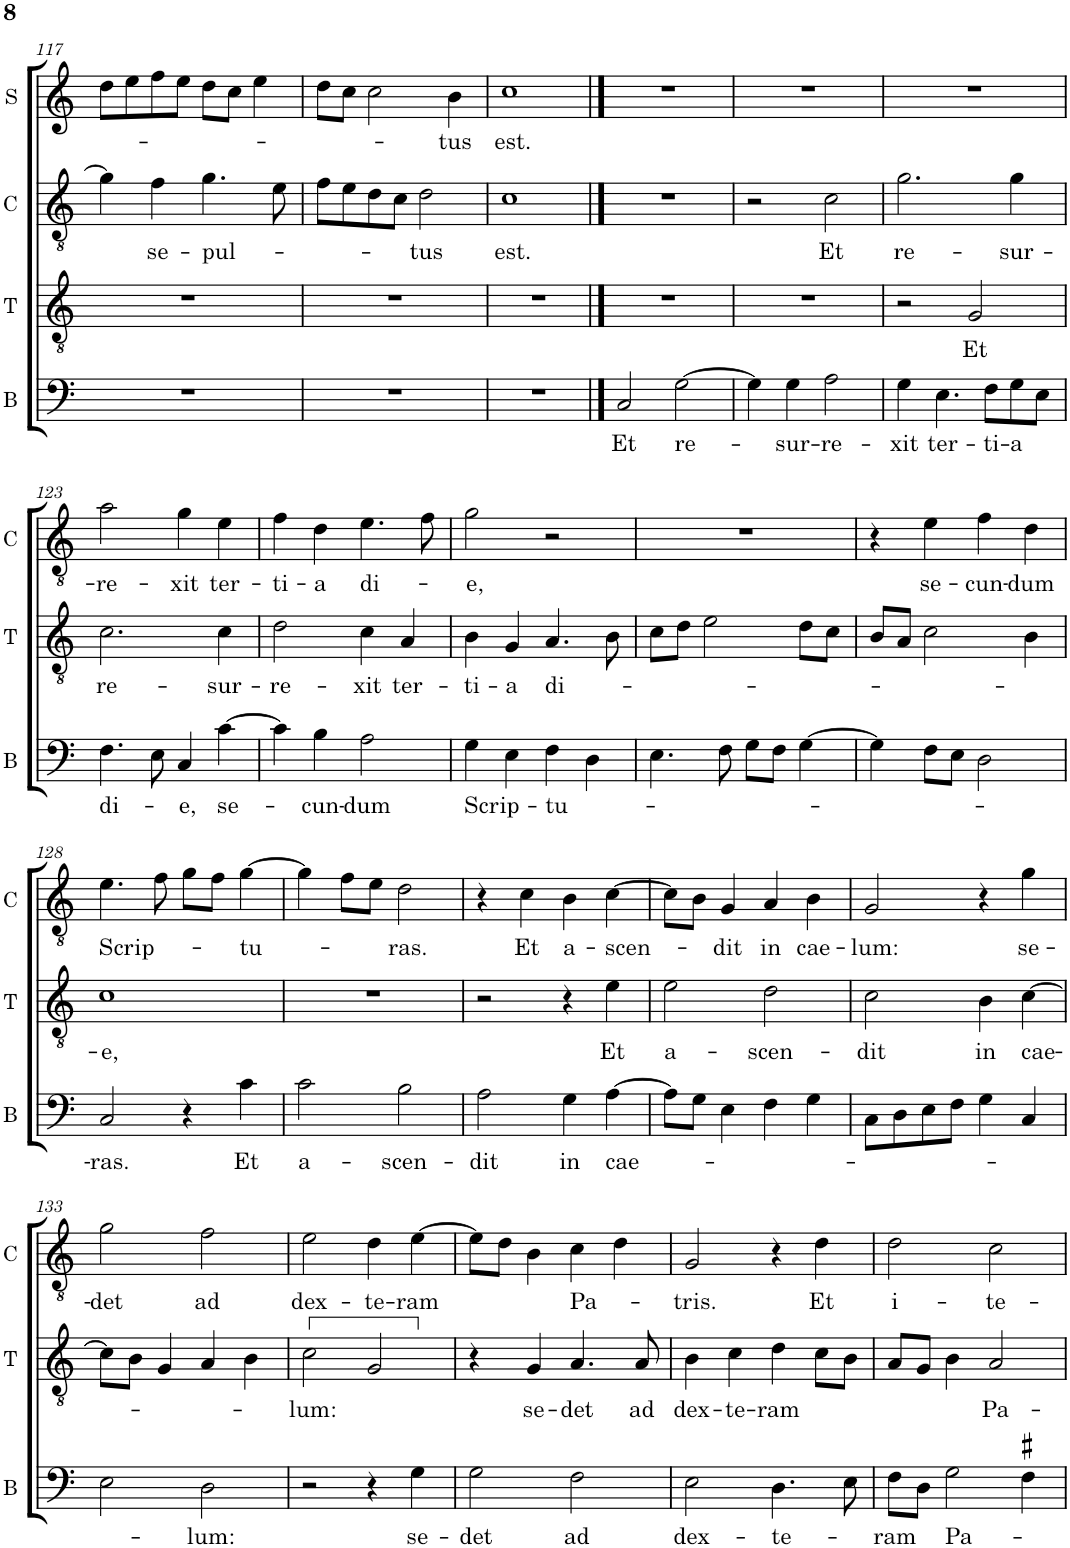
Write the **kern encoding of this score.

**kern	**text	**kern	**text	**kern	**text	**kern	**text
*part4	*part4	*part3	*part3	*part2	*part2	*part1	*part1
*staff4	*staff4	*staff3	*staff3	*staff2	*staff2	*staff1	*staff1
*I"B	*	*I"T	*	*I"C	*	*I"S	*
*I'B	*	*I'T	*	*I'C	*	*I'S	*
!!LO:PB:g=z
*clefF4	*	*clefGv2	*	*clefGv2	*	*clefG2	*
*	*	*	*	*Trd4c7	*	*	*
*k[]	*	*k[]	*	*k[]	*	*k[]	*
*M2/2	*	*M2/2	*	*M2/2	*	*M2/2	*
*met(c|)	*	*met(c|)	*	*met(c|)	*	*met(c|)	*
=117	=117	=117	=117	=117	=117	=117	=117
1r	.	1r	.	4g\]	.	8dd\L	.
.	.	.	.	.	.	8ee\	.
!	!	!	!	!	!LO:LY:b	!	!
.	.	.	.	4f\	se-	8ff\	.
.	.	.	.	.	.	8ee\J	.
!	!	!	!	!	!LO:LY:b	!	!
.	.	.	.	4.g\	-pul-	8dd\L	.
.	.	.	.	.	.	8cc\J	.
.	.	.	.	.	.	4ee\	.
.	.	.	.	8e\	.	.	.
=118	=118	=118	=118	=118	=118	=118	=118
1r	.	1r	.	8f\L	.	8dd\L	.
.	.	.	.	8e\	.	8cc\J	.
.	.	.	.	8d\	.	2cc\	.
.	.	.	.	8c\J	.	.	.
!	!	!	!	!	!LO:LY:b	!	!
.	.	.	.	2d\	-tus	.	.
!	!	!	!	!	!	!	!LO:LY:b
.	.	.	.	.	.	4b\	-tus
=119	=119	=119	=119	=119	=119	=119	=119
!	!	!	!	!	!LO:LY:b	!	!LO:LY:b
1r	.	1r	.	1c	est.	1cc	est.
==120	==120	==120	==120	==120	==120	==120	==120
!	!LO:LY:b	!	!	!	!	!	!
2C/	Et	1r	.	1r	.	1r	.
!	!LO:LY:b	!	!	!	!	!	!
[2G\	re-	.	.	.	.	.	.
=121	=121	=121	=121	=121	=121	=121	=121
4G\]	.	1r	.	2r	.	1r	.
!	!LO:LY:b	!	!	!	!	!	!
4G\	-sur-	.	.	.	.	.	.
!	!LO:LY:b	!	!	!	!LO:LY:b	!	!
2A\	-re-	.	.	2c\	Et	.	.
=122	=122	=122	=122	=122	=122	=122	=122
!	!LO:LY:b	!	!	!	!LO:LY:b	!	!
4G\	-xit	2r	.	2.g\	re-	1r	.
!	!LO:LY:b	!	!	!	!	!	!
4.E\	ter-	.	.	.	.	.	.
!	!	!	!LO:LY:b	!	!	!	!
.	.	2G/	Et	.	.	.	.
!	!LO:LY:b	!	!	!	!	!	!
8F\L	-ti-	.	.	.	.	.	.
!	!LO:LY:b	!	!	!	!LO:LY:b	!	!
8G\	-a	.	.	4g\	-sur-	.	.
8E\J	.	.	.	.	.	.	.
!!LO:LB:g=z
=123	=123	=123	=123	=123	=123	=123	=123
!	!LO:LY:b	!	!LO:LY:b	!	!LO:LY:b	!	!
4.F\	di-	2.c\	re-	2a\	-re-	1r	.
8E\	.	.	.	.	.	.	.
!	!LO:LY:b	!	!	!	!LO:LY:b	!	!
4C/	-e,	.	.	4g\	-xit	.	.
!	!LO:LY:b	!	!LO:LY:b	!	!LO:LY:b	!	!
[4c\	se-	4c\	-sur-	4e\	ter-	.	.
=124	=124	=124	=124	=124	=124	=124	=124
!	!	!	!LO:LY:b	!	!LO:LY:b	!	!
4c\]	.	2d\	-re-	4f\	-ti-	1r	.
!	!LO:LY:b	!	!	!	!LO:LY:b	!	!
4B\	-cun-	.	.	4d\	-a	.	.
!	!LO:LY:b	!	!LO:LY:b	!	!LO:LY:b	!	!
2A\	-dum	4c\	-xit	4.e\	di-	.	.
!	!	!	!LO:LY:b	!	!	!	!
.	.	4A/	ter-	.	.	.	.
.	.	.	.	8f\	.	.	.
=125	=125	=125	=125	=125	=125	=125	=125
!	!LO:LY:b	!	!LO:LY:b	!	!LO:LY:b	!	!
4G\	Scrip-	4B\	-ti-	2g\	-e,	1r	.
!	!	!	!LO:LY:b	!	!	!	!
4E\	.	4G/	-a	.	.	.	.
!	!LO:LY:b	!	!LO:LY:b	!	!	!	!
4F\	-tu-	4.A/	di-	2r	.	.	.
4D\	.	.	.	.	.	.	.
.	.	8B\	.	.	.	.	.
=126	=126	=126	=126	=126	=126	=126	=126
4.E\	.	8c\L	.	1r	.	1r	.
.	.	8d\J	.	.	.	.	.
.	.	2e\	.	.	.	.	.
8F\	.	.	.	.	.	.	.
8G\L	.	.	.	.	.	.	.
8F\J	.	.	.	.	.	.	.
[4G\	.	8d\L	.	.	.	.	.
.	.	8c\J	.	.	.	.	.
=127	=127	=127	=127	=127	=127	=127	=127
4G\]	.	8B/L	.	4r	.	1r	.
.	.	8A/J	.	.	.	.	.
!	!	!	!	!	!LO:LY:b	!	!
8F\L	.	2c\	.	4e\	se-	.	.
8E\J	.	.	.	.	.	.	.
!	!	!	!	!	!LO:LY:b	!	!
2D\	.	.	.	4f\	-cun-	.	.
!	!	!	!	!	!LO:LY:b	!	!
.	.	4B\	.	4d\	-dum	.	.
!!LO:LB:g=z
=128	=128	=128	=128	=128	=128	=128	=128
!	!LO:LY:b	!	!LO:LY:b	!	!LO:LY:b	!	!
2C/	-ras.	1c	e,	4.e\	Scrip-	1r	.
.	.	.	.	8f\	.	.	.
4r	.	.	.	8g\L	.	.	.
.	.	.	.	8f\J	.	.	.
!	!LO:LY:b	!	!	!	!LO:LY:b	!	!
4c\	Et	.	.	[4g\	-tu-	.	.
=129	=129	=129	=129	=129	=129	=129	=129
!	!LO:LY:b	!	!	!	!	!	!
2c\	a-	1r	.	4g\]	.	1r	.
.	.	.	.	8f\L	.	.	.
.	.	.	.	8e\J	.	.	.
!	!LO:LY:b	!	!	!	!LO:LY:b	!	!
2B\	-scen-	.	.	2d\	-ras.	.	.
=130	=130	=130	=130	=130	=130	=130	=130
!	!LO:LY:b	!	!	!	!	!	!
2A\	-dit	2r	.	4r	.	1r	.
!	!	!	!	!	!LO:LY:b	!	!
.	.	.	.	4c\	Et	.	.
!	!LO:LY:b	!	!	!	!LO:LY:b	!	!
4G\	in	4r	.	4B\	a-	.	.
!	!LO:LY:b	!	!LO:LY:b	!	!LO:LY:b	!	!
[4A\	cae-	4e\	Et	[4c\	-scen-	.	.
=131	=131	=131	=131	=131	=131	=131	=131
!	!	!	!LO:LY:b	!	!	!	!
8A\L]	.	2e\	a-	8c\L]	.	1r	.
8G\J	.	.	.	8B\J	.	.	.
!	!	!	!	!	!LO:LY:b	!	!
4E\	.	.	.	4G/	-dit	.	.
!	!	!	!LO:LY:b	!	!LO:LY:b	!	!
4F\	.	2d\	-scen-	4A/	in	.	.
!	!	!	!	!	!LO:LY:b	!	!
4G\	.	.	.	4B\	cae-	.	.
=132	=132	=132	=132	=132	=132	=132	=132
!	!	!	!LO:LY:b	!	!LO:LY:b	!	!
8C\L	.	2c\	-dit	2G/	-lum:	1r	.
8D\	.	.	.	.	.	.	.
8E\	.	.	.	.	.	.	.
8F\J	.	.	.	.	.	.	.
!	!	!	!LO:LY:b	!	!	!	!
4G\	.	4B\	in	4r	.	.	.
!	!	!	!LO:LY:b	!	!LO:LY:b	!	!
4C/	.	[4c\	cae-	4g\	se-	.	.
!!LO:LB:g=z
=133	=133	=133	=133	=133	=133	=133	=133
!	!	!	!	!	!LO:LY:b	!	!
2E\	.	8c\L]	.	2g\	-det	1r	.
.	.	8B\J	.	.	.	.	.
.	.	4G/	.	.	.	.	.
!	!LO:LY:b	!	!	!	!LO:LY:b	!	!
2D\	-lum:	4A/	.	2f\	ad	.	.
.	.	4B\	.	.	.	.	.
=134	=134	=134	=134	=134	=134	=134	=134
!	!	!	!LO:LY:b	!	!LO:LY:b	!	!
2r	.	2c\	-lum:	2e\	dex-	1r	.
!	!	!	!	!	!LO:LY:b	!	!
4r	.	2G/	.	4d\	-te-	.	.
!	!LO:LY:b	!	!	!	!LO:LY:b	!	!
4G\	se-	.	.	[4e\	-ram	.	.
=135	=135	=135	=135	=135	=135	=135	=135
!	!LO:LY:b	!	!	!	!	!	!
2G\	-det	4r	.	8e\L]	.	1r	.
.	.	.	.	8d\J	.	.	.
!	!	!	!LO:LY:b	!	!	!	!
.	.	4G/	se-	4B\	.	.	.
!	!LO:LY:b	!	!LO:LY:b	!	!LO:LY:b	!	!
2F\	ad	4.A/	-det	4c\	Pa-	.	.
.	.	.	.	4d\	.	.	.
!	!	!	!LO:LY:b	!	!	!	!
.	.	8A/	ad	.	.	.	.
=136	=136	=136	=136	=136	=136	=136	=136
!	!LO:LY:b	!	!LO:LY:b	!	!LO:LY:b	!	!
2E\	dex-	4B\	dex-	2G/	-tris.	1r	.
!	!	!	!LO:LY:b	!	!	!	!
.	.	4c\	-te-	.	.	.	.
!	!LO:LY:b	!	!LO:LY:b	!	!	!	!
4.D\	-te-	4d\	-ram	4r	.	.	.
!	!	!	!	!	!LO:LY:b	!	!
.	.	8c\L	.	4d\	Et	.	.
8E\	.	8B\J	.	.	.	.	.
=137	=137	=137	=137	=137	=137	=137	=137
!	!LO:LY:b	!	!	!	!LO:LY:b	!	!
8F\L	-ram	8A/L	.	2d\	i-	1r	.
8D\J	.	8G/J	.	.	.	.	.
!	!LO:LY:b	!	!	!	!	!	!
2G\	Pa-	4B\	.	.	.	.	.
!	!	!	!LO:LY:b	!	!LO:LY:b	!	!
.	.	2A/	Pa-	2c\	-te-	.	.
4F#X\	.	.	.	.	.	.	.
=	=	=	=	=	=	=	=
*-	*-	*-	*-	*-	*-	*-	*-
